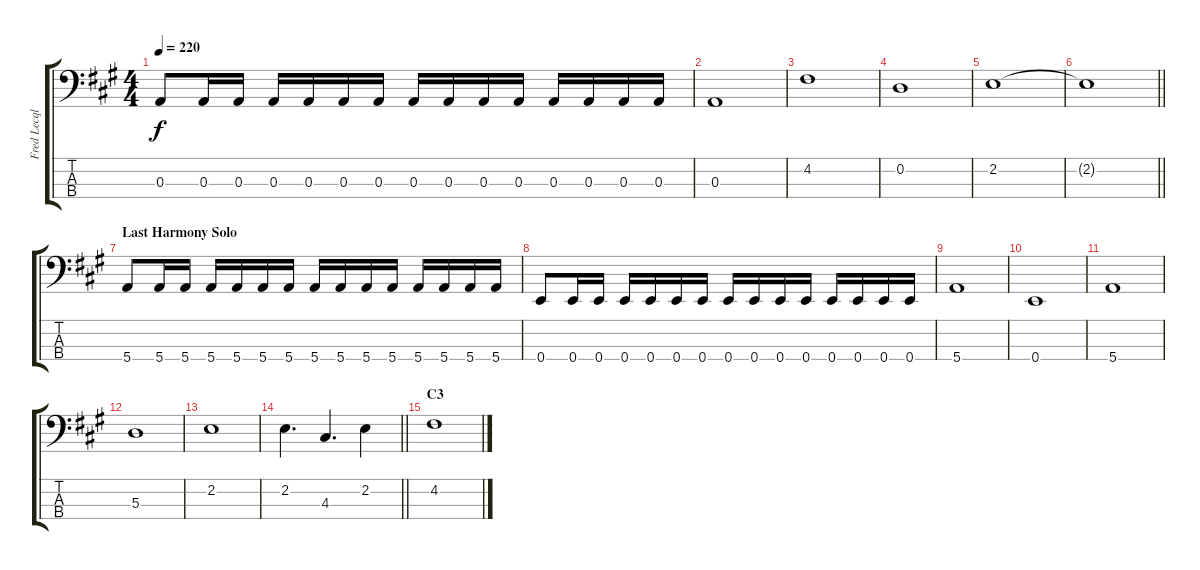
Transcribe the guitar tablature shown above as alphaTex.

\track ("Fred Lecqlerc" "Fred Lecql") {instrument electricbassfinger}
\staff {score tabs}
\tuning (G2 D2 A1 E1) {hide}
\ts (4 4)
\tempo 220
\clef f4
\ks a
0.3.8{dy f} 0.3.16 0.3.16 0.3.16 0.3.16 0.3.16 0.3.16 0.3.16 0.3.16 0.3.16 0.3.16 0.3.16 0.3.16 0.3.16 0.3.16 |
0.3.1 |
4.2.1 |
0.2.1 |
2.2.1 |
\barLineRight lightlight
2.2{t}.1 |
\section ("" "Last Harmony Solo")
5.4.8 5.4.16 5.4.16 5.4.16 5.4.16 5.4.16 5.4.16 5.4.16 5.4.16 5.4.16 5.4.16 5.4.16 5.4.16 5.4.16 5.4.16 |
0.4.8 0.4.16 0.4.16 0.4.16 0.4.16 0.4.16 0.4.16 0.4.16 0.4.16 0.4.16 0.4.16 0.4.16 0.4.16 0.4.16 0.4.16 |
5.4.1 |
0.4.1 |
5.4.1 |
5.3.1 |
2.2.1 |
\barLineRight lightlight
2.2.4{d} 4.3.4{d} 2.2.4 |
\section ("" "C3")
4.2.1
